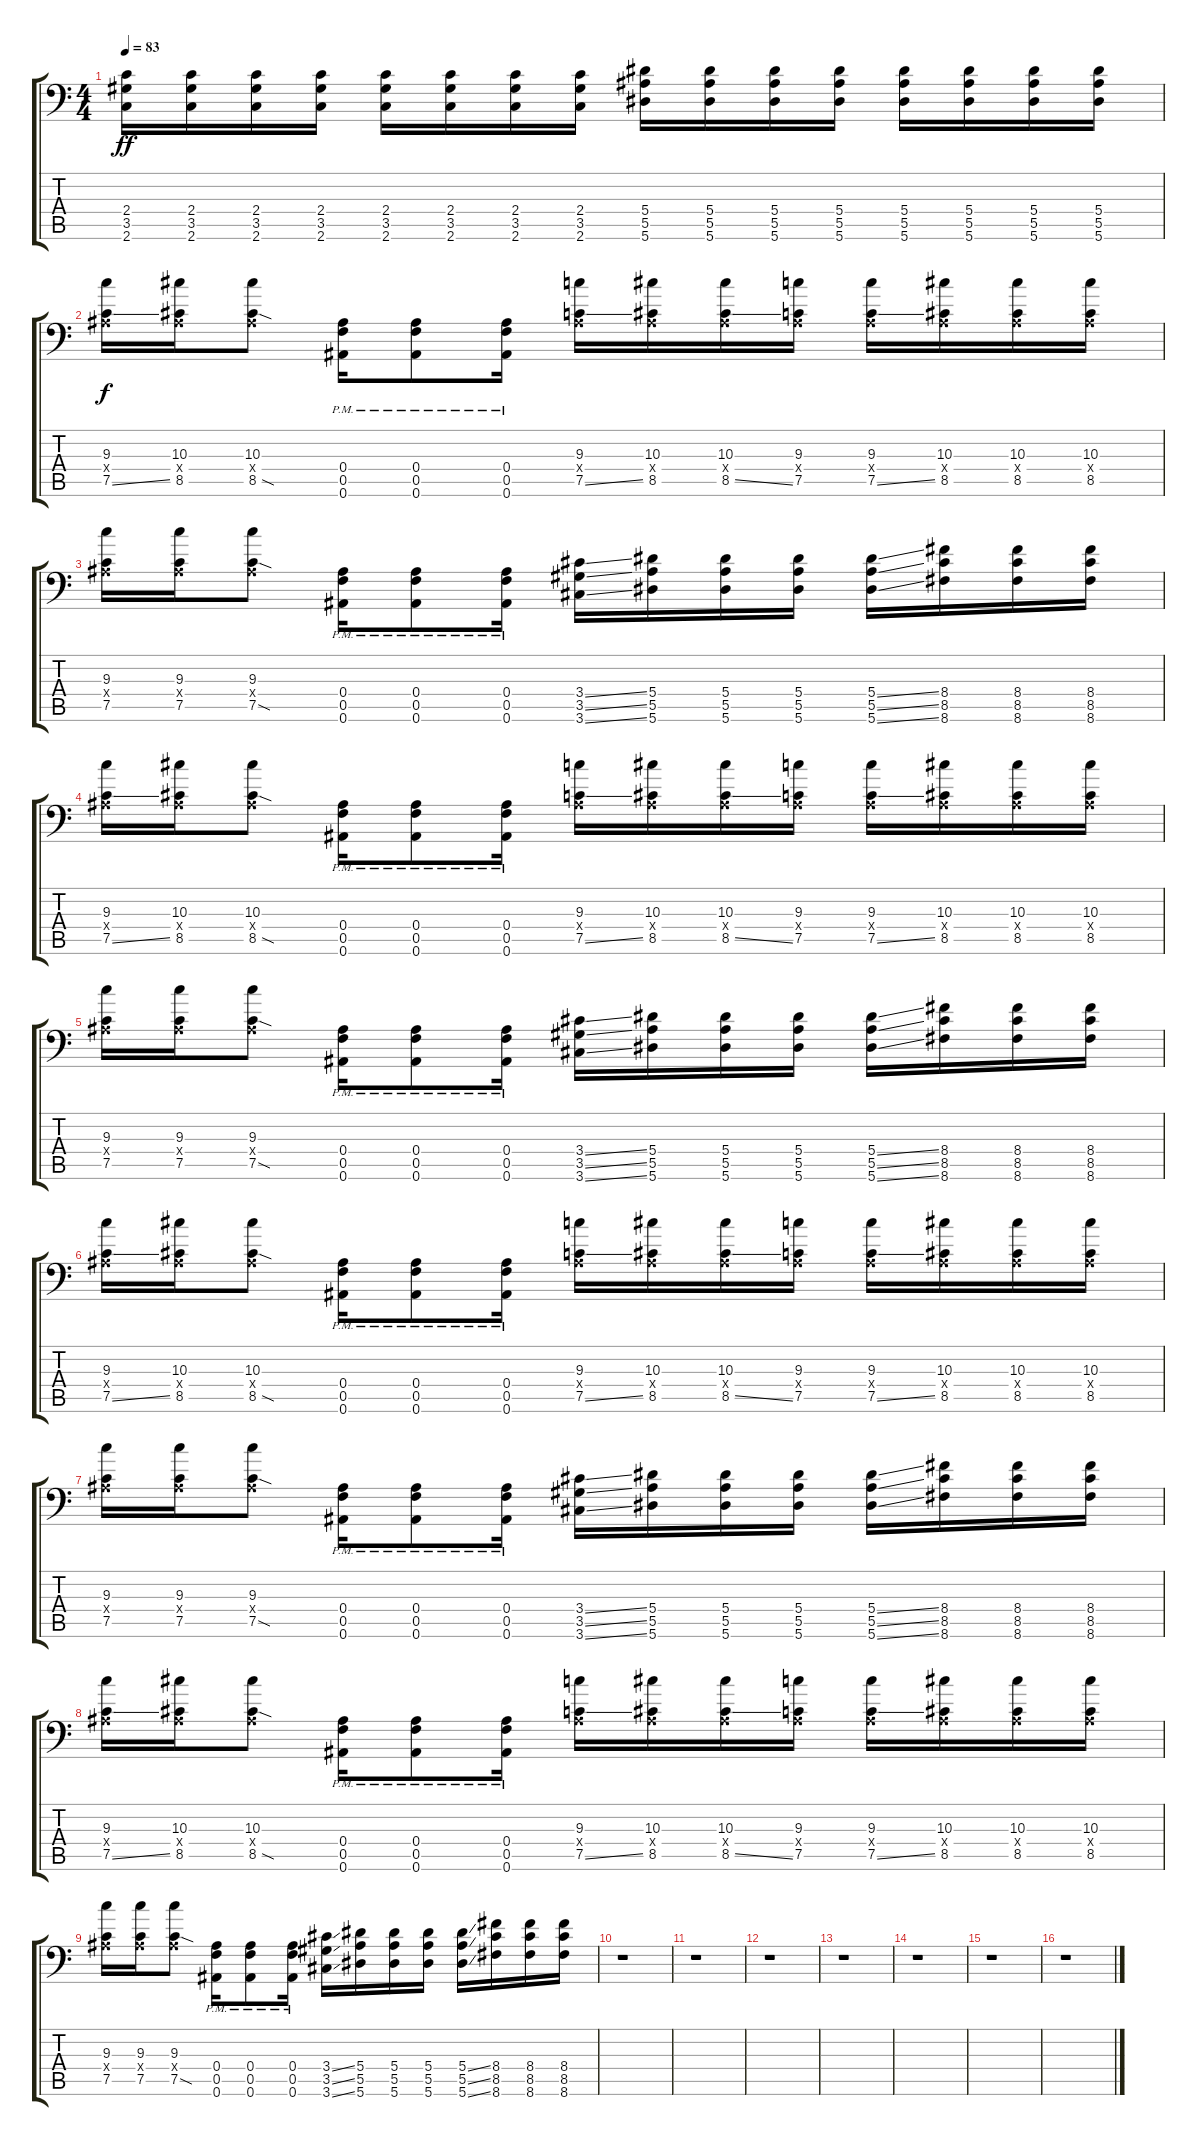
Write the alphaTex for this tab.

\track "" {instrument distortionguitar}
\staff {score tabs}
\tuning (C4 G3 Eb3 Bb2 F2 Bb1) {hide}
\ts (4 4)
\tempo 83
\clef f4
\ks c
(2.4 3.5 2.6).16{dy ff} (2.4 3.5 2.6).16 (2.4 3.5 2.6).16 (2.4 3.5 2.6).16 (2.4 3.5 2.6).16 (2.4 3.5 2.6).16 (2.4 3.5 2.6).16 (2.4 3.5 2.6).16 (5.4 5.5 5.6).16 (5.4 5.5 5.6).16 (5.4 5.5 5.6).16 (5.4 5.5 5.6).16 (5.4 5.5 5.6).16 (5.4 5.5 5.6).16 (5.4 5.5 5.6).16 (5.4 5.5 5.6).16 |
(9.3 0.4{x} 7.5{ss}).16{dy f} (10.3 0.4{x} 8.5).16 (10.3 0.4{x} 8.5{sod}).8 (0.4 0.5{pm} 0.6{pm}).16 (0.4 0.5{pm} 0.6{pm}).8 (0.4 0.5{pm} 0.6{pm}).16 (9.3 0.4{x} 7.5{ss}).16 (10.3 0.4{x} 8.5).16 (10.3 0.4{x} 8.5{ss}).16 (9.3 0.4{x} 7.5).16 (9.3 0.4{x} 7.5{ss}).16 (10.3 0.4{x} 8.5).16 (10.3 0.4{x} 8.5).16 (10.3 0.4{x} 8.5).16 |
(9.3 0.4{x} 7.5).16 (9.3 0.4{x} 7.5).16 (9.3 0.4{x} 7.5{sod}).8 (0.4{pm} 0.5{pm} 0.6{pm}).16 (0.4{pm} 0.5{pm} 0.6{pm}).8 (0.4{pm} 0.5{pm} 0.6{pm}).16 (3.4{ss} 3.5{ss} 3.6{ss}).16 (5.4 5.5 5.6).16 (5.4 5.5 5.6).16 (5.4 5.5 5.6).16 (5.4{ss} 5.5{ss} 5.6{ss}).16 (8.4 8.5 8.6).16 (8.4 8.5 8.6).16 (8.4 8.5 8.6).16 |
(9.3 0.4{x} 7.5{ss}).16 (10.3 0.4{x} 8.5).16 (10.3 0.4{x} 8.5{sod}).8 (0.4 0.5{pm} 0.6{pm}).16 (0.4 0.5{pm} 0.6{pm}).8 (0.4 0.5{pm} 0.6{pm}).16 (9.3 0.4{x} 7.5{ss}).16 (10.3 0.4{x} 8.5).16 (10.3 0.4{x} 8.5{ss}).16 (9.3 0.4{x} 7.5).16 (9.3 0.4{x} 7.5{ss}).16 (10.3 0.4{x} 8.5).16 (10.3 0.4{x} 8.5).16 (10.3 0.4{x} 8.5).16 |
(9.3 0.4{x} 7.5).16 (9.3 0.4{x} 7.5).16 (9.3 0.4{x} 7.5{sod}).8 (0.4{pm} 0.5{pm} 0.6{pm}).16 (0.4{pm} 0.5{pm} 0.6{pm}).8 (0.4{pm} 0.5{pm} 0.6{pm}).16 (3.4{ss} 3.5{ss} 3.6{ss}).16 (5.4 5.5 5.6).16 (5.4 5.5 5.6).16 (5.4 5.5 5.6).16 (5.4{ss} 5.5{ss} 5.6{ss}).16 (8.4 8.5 8.6).16 (8.4 8.5 8.6).16 (8.4 8.5 8.6).16 |
(9.3 0.4{x} 7.5{ss}).16 (10.3 0.4{x} 8.5).16 (10.3 0.4{x} 8.5{sod}).8 (0.4 0.5{pm} 0.6{pm}).16 (0.4 0.5{pm} 0.6{pm}).8 (0.4 0.5{pm} 0.6{pm}).16 (9.3 0.4{x} 7.5{ss}).16 (10.3 0.4{x} 8.5).16 (10.3 0.4{x} 8.5{ss}).16 (9.3 0.4{x} 7.5).16 (9.3 0.4{x} 7.5{ss}).16 (10.3 0.4{x} 8.5).16 (10.3 0.4{x} 8.5).16 (10.3 0.4{x} 8.5).16 |
(9.3 0.4{x} 7.5).16 (9.3 0.4{x} 7.5).16 (9.3 0.4{x} 7.5{sod}).8 (0.4{pm} 0.5{pm} 0.6{pm}).16 (0.4{pm} 0.5{pm} 0.6{pm}).8 (0.4{pm} 0.5{pm} 0.6{pm}).16 (3.4{ss} 3.5{ss} 3.6{ss}).16 (5.4 5.5 5.6).16 (5.4 5.5 5.6).16 (5.4 5.5 5.6).16 (5.4{ss} 5.5{ss} 5.6{ss}).16 (8.4 8.5 8.6).16 (8.4 8.5 8.6).16 (8.4 8.5 8.6).16 |
(9.3 0.4{x} 7.5{ss}).16 (10.3 0.4{x} 8.5).16 (10.3 0.4{x} 8.5{sod}).8 (0.4 0.5{pm} 0.6{pm}).16 (0.4 0.5{pm} 0.6{pm}).8 (0.4 0.5{pm} 0.6{pm}).16 (9.3 0.4{x} 7.5{ss}).16 (10.3 0.4{x} 8.5).16 (10.3 0.4{x} 8.5{ss}).16 (9.3 0.4{x} 7.5).16 (9.3 0.4{x} 7.5{ss}).16 (10.3 0.4{x} 8.5).16 (10.3 0.4{x} 8.5).16 (10.3 0.4{x} 8.5).16 |
(9.3 0.4{x} 7.5).16 (9.3 0.4{x} 7.5).16 (9.3 0.4{x} 7.5{sod}).8 (0.4{pm} 0.5{pm} 0.6{pm}).16 (0.4{pm} 0.5{pm} 0.6{pm}).8 (0.4{pm} 0.5{pm} 0.6{pm}).16 (3.4{ss} 3.5{ss} 3.6{ss}).16 (5.4 5.5 5.6).16 (5.4 5.5 5.6).16 (5.4 5.5 5.6).16 (5.4{ss} 5.5{ss} 5.6{ss}).16 (8.4 8.5 8.6).16 (8.4 8.5 8.6).16 (8.4 8.5 8.6).16 |
r.1 |
r.1 |
r.1 |
r.1 |
r.1 |
r.1 |
r.1
